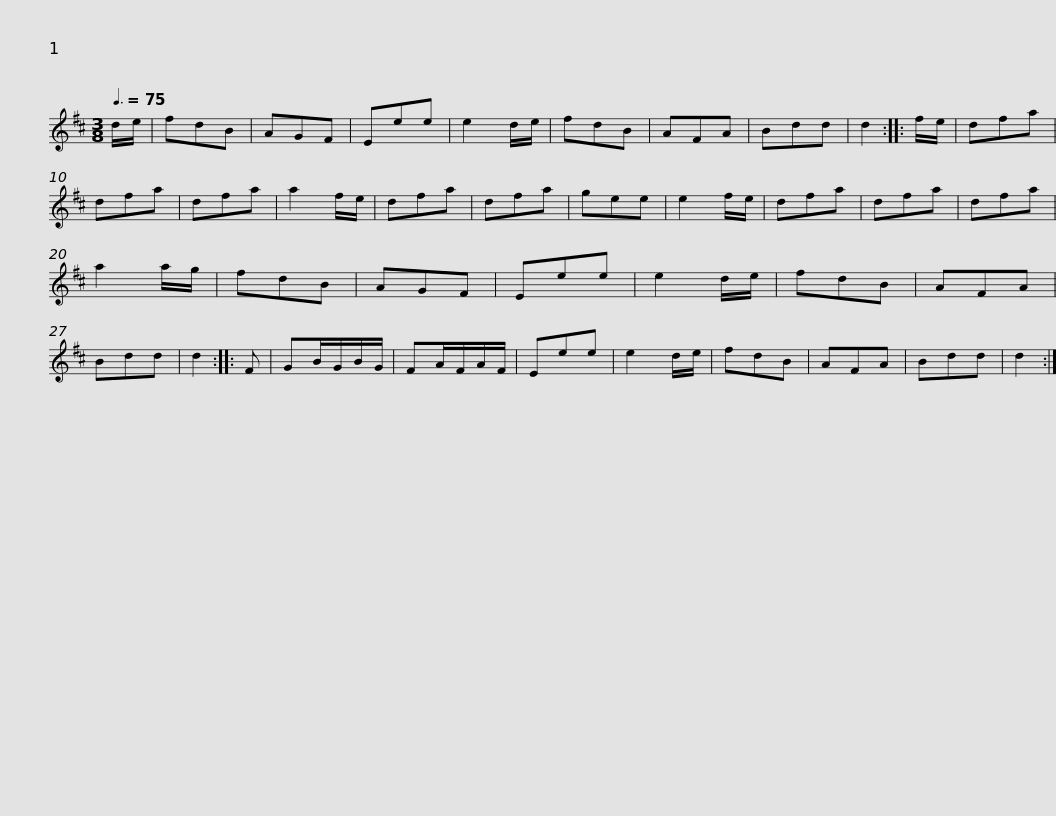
X:1
L:1/8
Q:3/8=75
M:3/8
I:linebreak $
K:D
V:1 treble
V:1
 d/e/ | fdB | AGF | Eee | e2 d/e/ | %5
 fdB | AFA | Bdd | d2 :: f/e/ | %10
 dfa | dfa | dfa | a2 f/e/ |$ dfa | %15
 dfa | gee | e2 f/e/ | dfa | dfa | %20
 dfa | a2 a/g/ | fdB | AGF | Eee | %25
 e2 d/e/ | fdB | AFA |$ Bdd | d2 :: %30
 F | GB/G/B/G/ | FA/F/A/F/ | Eee | e2 d/e/ | %35
 fdB | AFA | Bdd | d2 :| %39
